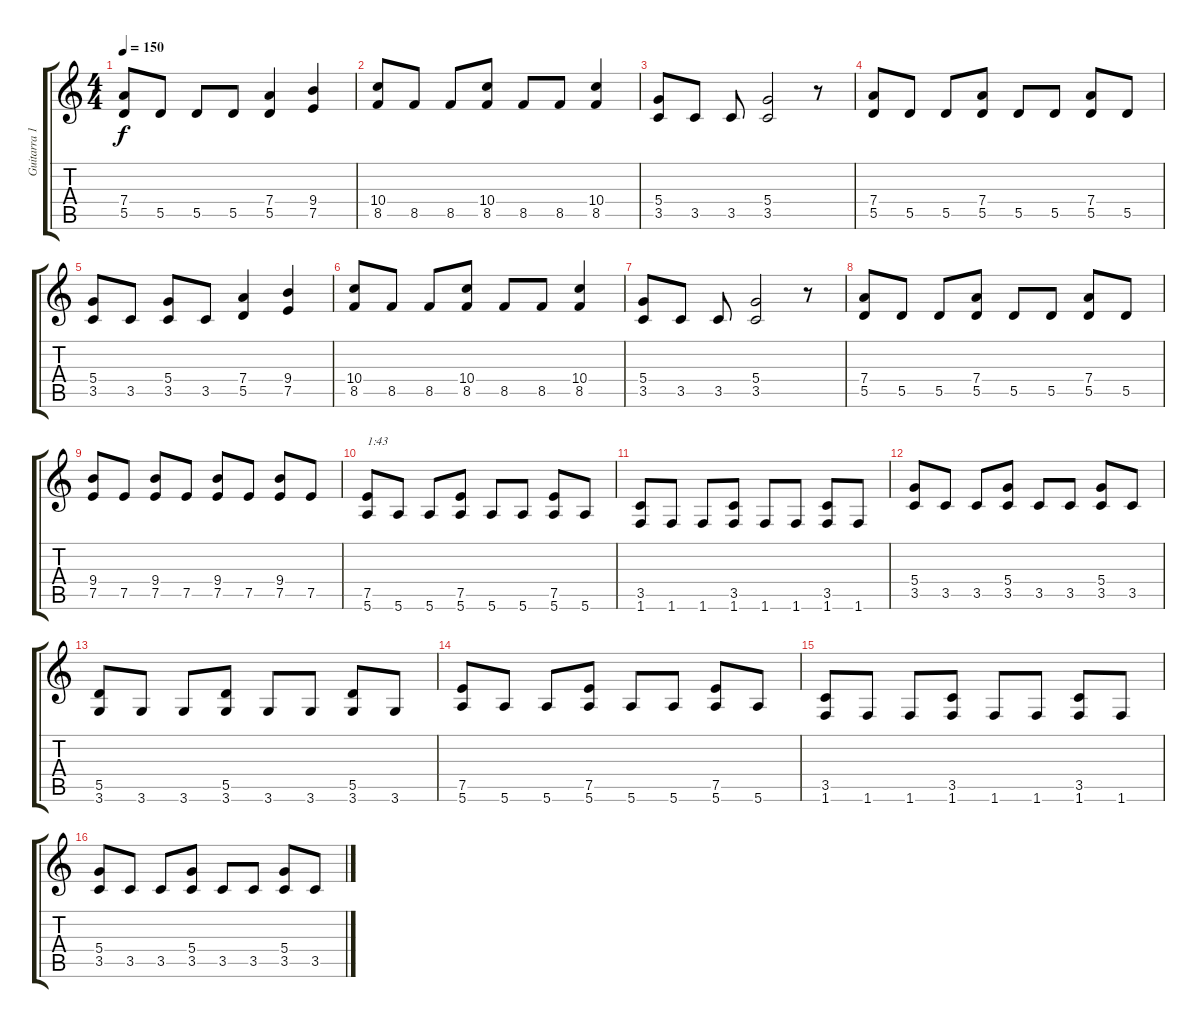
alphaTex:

\track ("Guitarra 1" "Guitarra 1") {instrument distortionguitar}
\staff {score tabs}
\tuning (E4 B3 G3 D3 A2 E2) {hide}
\ts (4 4)
\tempo 150
\clef g2
\ks c
(7.4 5.5).8{dy f} 5.5.8 5.5.8 5.5.8 (7.4 5.5).4 (9.4 7.5).4 |
(10.4 8.5).8 8.5.8 8.5.8 (10.4 8.5).8 8.5.8 8.5.8 (10.4 8.5).4 |
(5.4 3.5).8 3.5.8 3.5.8 (5.4 3.5).2 r.8 |
(7.4 5.5).8 5.5.8 5.5.8 (7.4 5.5).8 5.5.8 5.5.8 (7.4 5.5).8 5.5.8 |
(5.4 3.5).8 3.5.8 (5.4 3.5).8 3.5.8 (7.4 5.5).4 (9.4 7.5).4 |
(10.4 8.5).8 8.5.8 8.5.8 (10.4 8.5).8 8.5.8 8.5.8 (10.4 8.5).4 |
(5.4 3.5).8 3.5.8 3.5.8 (5.4 3.5).2 r.8 |
(7.4 5.5).8 5.5.8 5.5.8 (7.4 5.5).8 5.5.8 5.5.8 (7.4 5.5).8 5.5.8 |
(9.4 7.5).8 7.5.8 (9.4 7.5).8 7.5.8 (9.4 7.5).8 7.5.8 (9.4 7.5).8 7.5.8 |
(7.5 5.6).8{txt "1:43"} 5.6.8 5.6.8 (7.5 5.6).8 5.6.8 5.6.8 (7.5 5.6).8 5.6.8 |
(3.5 1.6).8 1.6.8 1.6.8 (3.5 1.6).8 1.6.8 1.6.8 (3.5 1.6).8 1.6.8 |
(5.4 3.5).8 3.5.8 3.5.8 (5.4 3.5).8 3.5.8 3.5.8 (5.4 3.5).8 3.5.8 |
(5.5 3.6).8 3.6.8 3.6.8 (5.5 3.6).8 3.6.8 3.6.8 (5.5 3.6).8 3.6.8 |
(7.5 5.6).8 5.6.8 5.6.8 (7.5 5.6).8 5.6.8 5.6.8 (7.5 5.6).8 5.6.8 |
(3.5 1.6).8 1.6.8 1.6.8 (3.5 1.6).8 1.6.8 1.6.8 (3.5 1.6).8 1.6.8 |
(5.4 3.5).8 3.5.8 3.5.8 (5.4 3.5).8 3.5.8 3.5.8 (5.4 3.5).8 3.5.8
